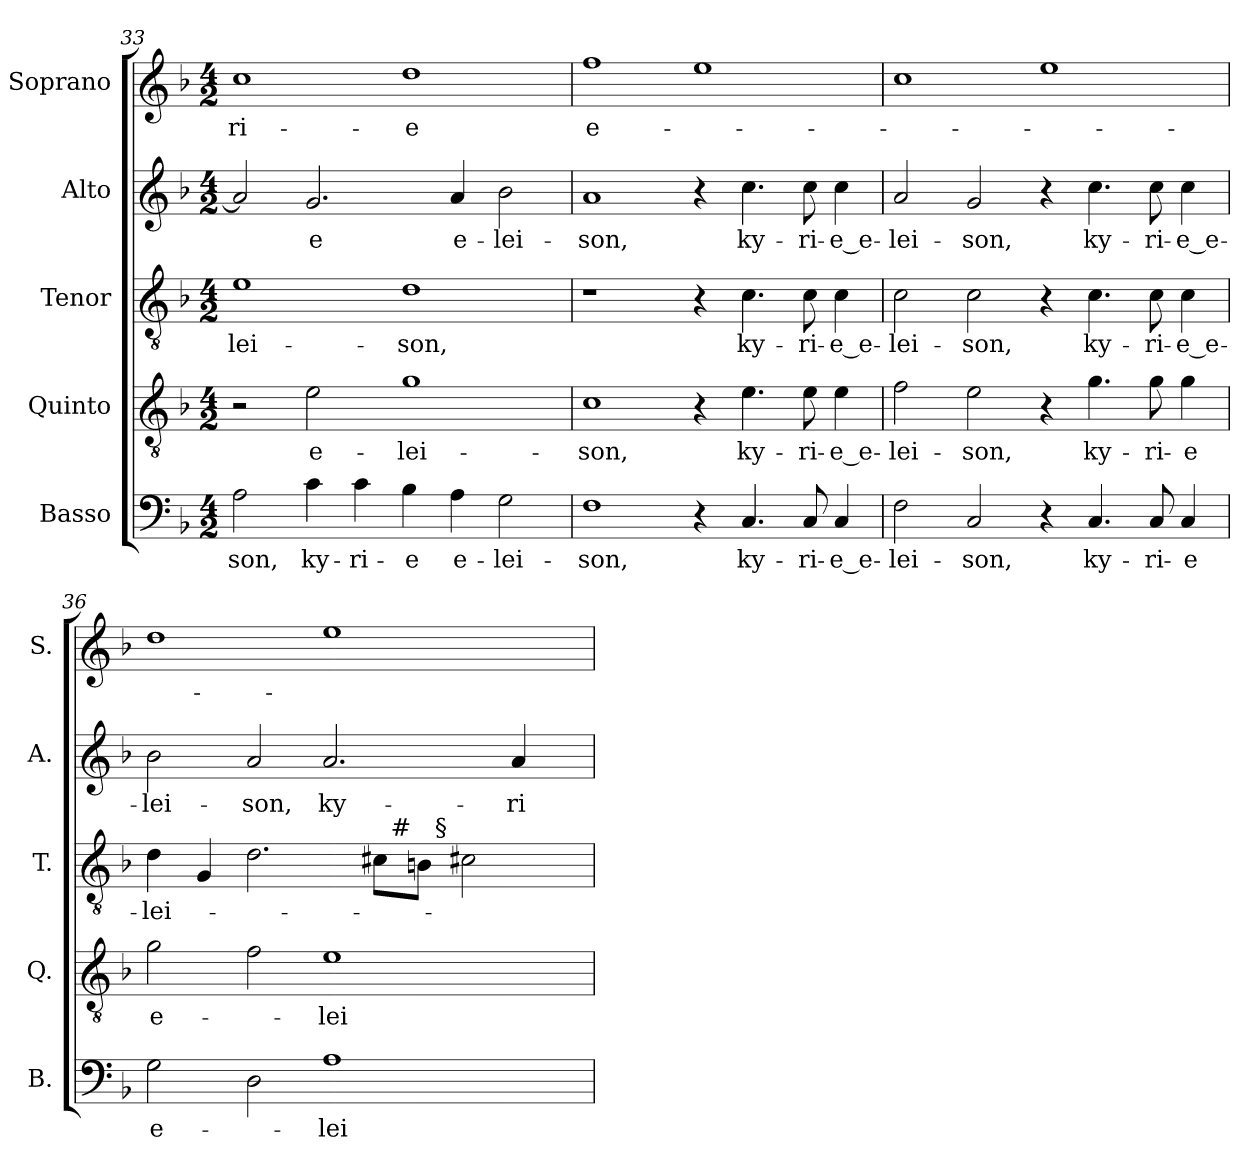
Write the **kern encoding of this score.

**kern	**text	**kern	**text	**kern	**text	**kern	**text	**kern	**text
*part5	*part5	*part4	*part4	*part3	*part3	*part2	*part2	*part1	*part1
*staff5	*staff5	*staff4	*staff4	*staff3	*staff3	*staff2	*staff2	*staff1	*staff1
*I"Basso	*	*I"Quinto	*	*I"Tenor	*	*I"Alto	*	*I"Soprano	*
*I'B.	*	*I'Q.	*	*I'T.	*	*I'A.	*	*I'S.	*
*clefF4	*	*clefGv2	*	*clefGv2	*	*clefG2	*	*clefG2	*
*	*	*ITrd7c12	*	*ITrd7c12	*	*	*	*	*
*k[b-]	*	*k[b-]	*	*k[b-]	*	*k[b-]	*	*k[b-]	*
*F:	*	*F:	*	*F:	*	*F:	*	*F:	*
*M4/2	*	*M4/2	*	*M4/2	*	*M4/2	*	*M4/2	*
=33	=33	=33	=33	=33	=33	=33	=33	=33	=33
!	!LO:LY:b:color=#000000	!	!	!	!	!	!	!	!
!	!	!	!	!	!LO:LY:b:color=#000000	!	!	!	!
!	!	!	!	!	!	!	!	!	!LO:LY:b:color=#000000
2Ai\	-son,	2r	.	1Ei	-lei-	2ai/]	.	1cci	-ri-
!	!LO:LY:b:color=#000000	!	!	!	!	!	!	!	!
!	!	!	!LO:LY:b:color=#000000	!	!	!	!	!	!
!	!	!	!	!	!	!	!LO:LY:b:color=#000000	!	!
4ci\	ky-	2Ei\	e-	.	.	2.gi/	-e	.	.
!	!LO:LY:b:color=#000000	!	!	!	!	!	!	!	!
4ci\	-ri-	.	.	.	.	.	.	.	.
!	!LO:LY:b:color=#000000	!	!	!	!	!	!	!	!
!	!	!	!LO:LY:b:color=#000000	!	!	!	!	!	!
!	!	!	!	!	!LO:LY:b:color=#000000	!	!	!	!
!	!	!	!	!	!	!	!	!	!LO:LY:b:color=#000000
4B-i\	-e	1Gi	-lei-	1Di	-son,	.	.	1ddi	-e
!	!LO:LY:b:color=#000000	!	!	!	!	!	!	!	!
!	!	!	!	!	!	!	!LO:LY:b:color=#000000	!	!
4Ai\	e-	.	.	.	.	4ai/	e-	.	.
!	!LO:LY:b:color=#000000	!	!	!	!	!	!	!	!
!	!	!	!	!	!	!	!LO:LY:b:color=#000000	!	!
2Gi\	-lei-	.	.	.	.	2b-i\	-lei-	.	.
!!LO:LB:g=z
=34	=34	=34	=34	=34	=34	=34	=34	=34	=34
!	!LO:LY:b:color=#000000	!	!	!	!	!	!	!	!
!	!	!	!LO:LY:b:color=#000000	!	!	!	!	!	!
!	!	!	!	!	!	!	!LO:LY:b:color=#000000	!	!
!	!	!	!	!	!	!	!	!	!LO:LY:b:color=#000000
1Fi	-son,	1Ci	-son,	1r	.	1ai	-son,	1ffi	e-
4r	.	4r	.	4r	.	4r	.	1eei	.
!	!LO:LY:b:color=#000000	!	!	!	!	!	!	!	!
!	!	!	!LO:LY:b:color=#000000	!	!	!	!	!	!
!	!	!	!	!	!LO:LY:b:color=#000000	!	!	!	!
!	!	!	!	!	!	!	!LO:LY:b:color=#000000	!	!
4.Ci/	ky-	4.Ei\	ky-	4.Ci\	ky-	4.cci\	ky-	.	.
!	!LO:LY:b:color=#000000	!	!	!	!	!	!	!	!
!	!	!	!LO:LY:b:color=#000000	!	!	!	!	!	!
!	!	!	!	!	!LO:LY:b:color=#000000	!	!	!	!
!	!	!	!	!	!	!	!LO:LY:b:color=#000000	!	!
8Ci/	-ri-	8Ei\	-ri-	8Ci\	-ri-	8cci\	-ri-	.	.
!	!LO:LY:b:color=#000000	!	!	!	!	!	!	!	!
!	!	!	!LO:LY:b:color=#000000	!	!	!	!	!	!
!	!	!	!	!	!LO:LY:b:color=#000000	!	!	!	!
!	!	!	!	!	!	!	!LO:LY:b:color=#000000	!	!
4Ci/	-e_e-	4Ei\	-e_e-	4Ci\	-e_e-	4cci\	-e_e-	.	.
=35	=35	=35	=35	=35	=35	=35	=35	=35	=35
!	!LO:LY:b:color=#000000	!	!	!	!	!	!	!	!
!	!	!	!LO:LY:b:color=#000000	!	!	!	!	!	!
!	!	!	!	!	!LO:LY:b:color=#000000	!	!	!	!
!	!	!	!	!	!	!	!LO:LY:b:color=#000000	!	!
2Fi\	-lei-	2Fi\	-lei-	2Ci\	-lei-	2ai/	-lei-	1cci	.
!	!LO:LY:b:color=#000000	!	!	!	!	!	!	!	!
!	!	!	!LO:LY:b:color=#000000	!	!	!	!	!	!
!	!	!	!	!	!LO:LY:b:color=#000000	!	!	!	!
!	!	!	!	!	!	!	!LO:LY:b:color=#000000	!	!
2Ci/	-son,	2Ei\	-son,	2Ci\	-son,	2gi/	-son,	.	.
4r	.	4r	.	4r	.	4r	.	1eei	.
!	!LO:LY:b:color=#000000	!	!	!	!	!	!	!	!
!	!	!	!LO:LY:b:color=#000000	!	!	!	!	!	!
!	!	!	!	!	!LO:LY:b:color=#000000	!	!	!	!
!	!	!	!	!	!	!	!LO:LY:b:color=#000000	!	!
4.Ci/	ky-	4.Gi\	ky-	4.Ci\	ky-	4.cci\	ky-	.	.
!	!LO:LY:b:color=#000000	!	!	!	!	!	!	!	!
!	!	!	!LO:LY:b:color=#000000	!	!	!	!	!	!
!	!	!	!	!	!LO:LY:b:color=#000000	!	!	!	!
!	!	!	!	!	!	!	!LO:LY:b:color=#000000	!	!
8Ci/	-ri-	8Gi\	-ri-	8Ci\	-ri-	8cci\	-ri-	.	.
!	!LO:LY:b:color=#000000	!	!	!	!	!	!	!	!
!	!	!	!LO:LY:b:color=#000000	!	!	!	!	!	!
!	!	!	!	!	!LO:LY:b:color=#000000	!	!	!	!
!	!	!	!	!	!	!	!LO:LY:b:color=#000000	!	!
4Ci/	-e	4Gi\	-e	4Ci\	-e_e-	4cci\	-e_e-	.	.
=36	=36	=36	=36	=36	=36	=36	=36	=36	=36
!	!LO:LY:b:color=#000000	!	!	!	!	!	!	!	!
!	!	!	!LO:LY:b:color=#000000	!	!	!	!	!	!
!	!	!	!	!	!LO:LY:b:color=#000000	!	!	!	!
!	!	!	!	!	!	!	!LO:LY:b:color=#000000	!	!
*	*	*	*	*^	*	*	*	*	*
*	*	*	*	*	*^	*	*	*	*	*
2Gi\	e-	2Gi\	e-	4Di\	1ryy	1ryy	-lei-	2b-i\	-lei-	1ddi	.
.	.	.	.	4GGi/	.	.	.	.	.	.	.
!	!	!	!	!	!	!	!	!	!LO:LY:b:color=#000000	!	!
2Di\	.	2Fi\	.	2.Di\	.	.	.	2ai/	-son,	.	.
!	!LO:LY:b:color=#000000	!	!	!	!	!	!	!	!	!	!
!	!	!	!LO:LY:b:color=#000000	!	!	!	!	!	!	!	!
!	!	!	!	!	!	!	!	!	!LO:LY:b:color=#000000	!	!
1Ai	-lei-	1Ei	-lei-	.	4ryy	4ryy	.	2.ai/	ky-	1eei	.
.	.	.	.	8C#i\L	32ryy	8ryy	.	.	.	.	.
.	.	.	.	.	256ryy	.	.	.	.	.	.
!	!	!	!	!	!LO:TX:a:t=#	!	!	!	!	!	!
.	.	.	.	.	2ryy	.	.	.	.	.	.
.	.	.	.	8BBi\J	.	32ryy	.	.	.	.	.
.	.	.	.	.	.	256ryy	.	.	.	.	.
!	!	!	!	!	!	!LO:TX:a:t=§	!	!	!	!	!
.	.	.	.	.	.	2ryy	.	.	.	.	.
.	.	.	.	2C#Xi\	.	.	.	.	.	.	.
!	!	!	!	!	!	!	!	!	!LO:LY:b:color=#000000	!	!
.	.	.	.	.	.	.	.	4ai/	-ri-	.	.
.	.	.	.	.	8ryy	.	.	.	.	.	.
.	.	.	.	.	16ryy	16ryy	.	.	.	.	.
.	.	.	.	.	64..ryy	64..ryy	.	.	.	.	.
*	*	*	*	*v	*v	*v	*	*	*	*	*
=	=	=	=	=	=	=	=	=	=
*-	*-	*-	*-	*-	*-	*-	*-	*-	*-
